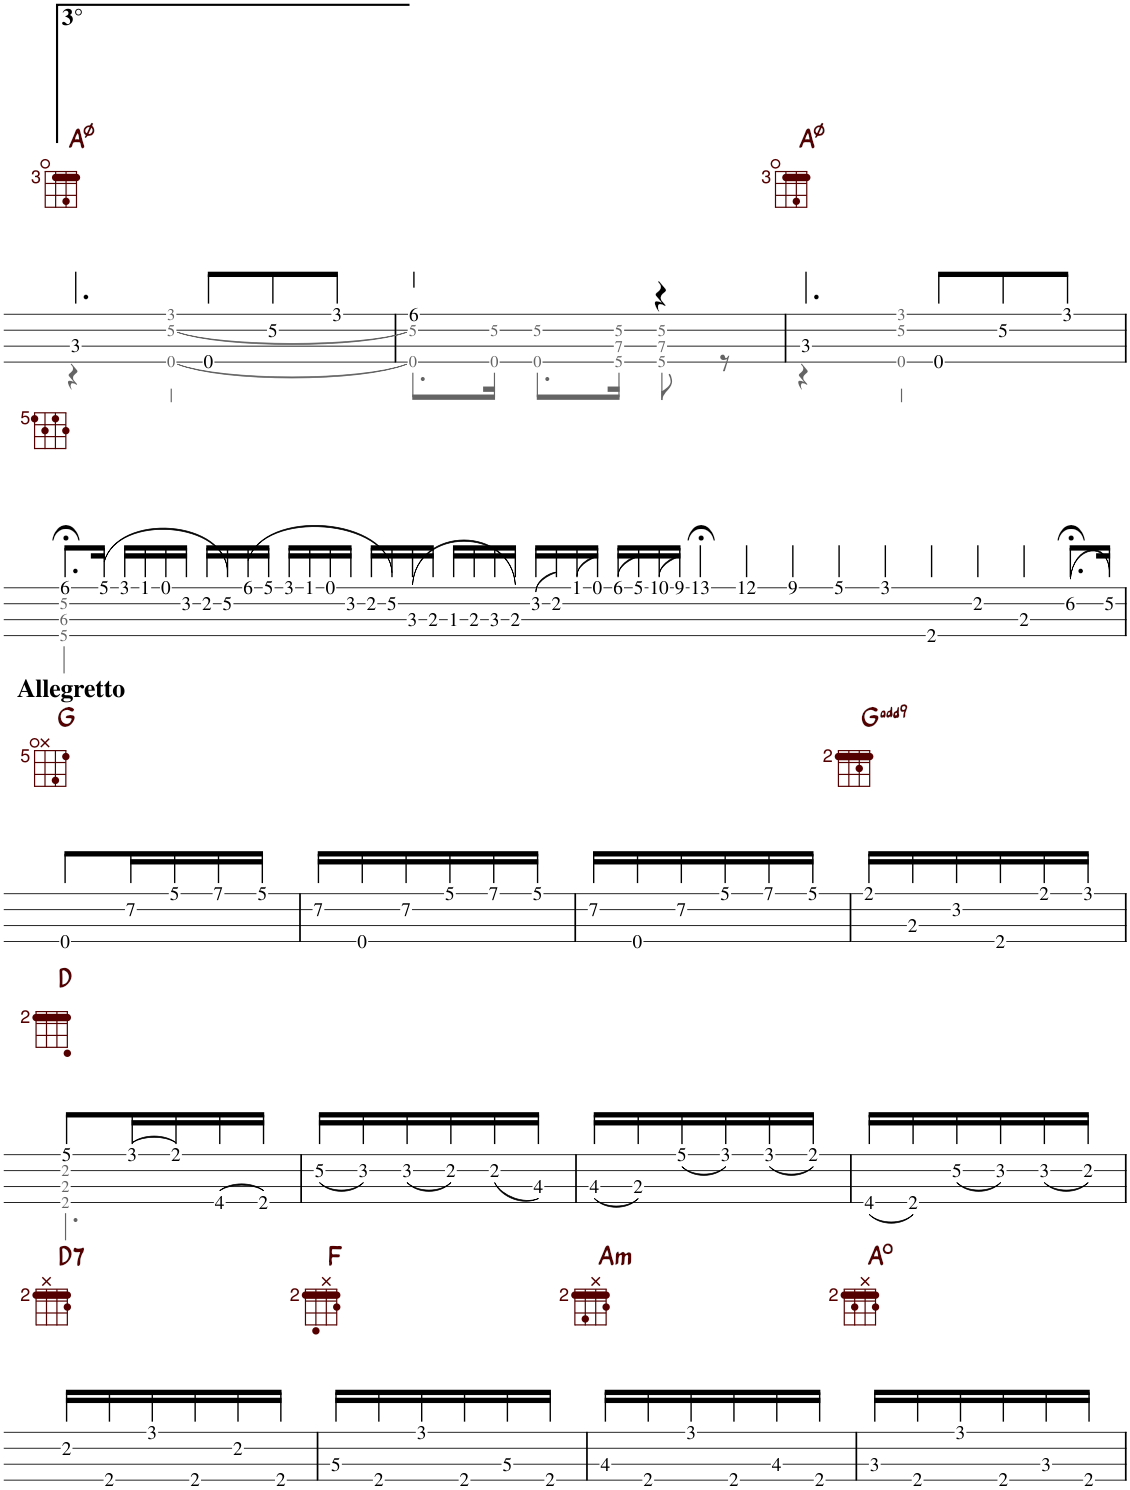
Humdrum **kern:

**kern	**harte
*part1	*part1
*staff1	*
*I"Ukulélé [Tablature]	*
!!LO:PB:g=z
*k[f#]	*
*M3/4	*
=54	=54
*^	*
4.e-/	4r	A:hdim7
.	[2g!i\ [2a!i\ 2cc!i\	.
8g/L	.	.
8a/	.	.
8cc/J	.	.
=55	=55	=55
2ee-/	8.g!i\] 8.a!i\]L	.
.	16g!i\ 16a!i\Jk	.
.	8.g!i\ 8.a!i\L	.
.	16cc!i\ 16g!i\ 16a!i\Jk	.
4r	8cc!i\ 8g!i\ 8a!i\	.
.	8r	.
=56	=56	=56
4.e-/	4r	A:hdim7
.	2g!i\ 2a!i\ 2cc!i\	.
8g/L	.	.
8a/	.	.
8cc/J	.	.
!!LO:LB:g=z	!!
=57	=57	=57
8.ee-;</L	4cc!i\ 4f#!i\ 4a!i\	.
(16dd/Jk	.	.
16cc/LL	00ryy	.
16b-/	.	.
16a/	.	.
16g/JJ	.	.
16f#/LL	.	.
16a/)	.	.
(16ee-/	.	.
16dd/JJ	.	.
16cc/LL	.	.
16b-/	.	.
16a/	.	.
16g/JJ	.	.
16f#/LL	.	.
16a/)	.	.
(16d#/	.	.
16d/JJ	.	.
16c#/LL	.	.
16d/	.	.
16d#/	.	.
16d/JJ)	.	.
(16g/LL	.	.
16f#/)	.	.
(16b-/	.	.
16a/JJ)	.	.
(16dd#/LL	.	.
16dd/)	.	.
(16gg/	.	.
16ff#/JJ)	.	.
4bb-;</	.	.
4aa/	.	.
4ff#/	.	.
4dd/	.	.
4cc/	.	.
4a/	.	.
4f#/	.	.
4d/	.	.
(8.b-;</L	.	.
16a/Jk)	.	.
*v	*v	*
!!LO:LB:g=z
=58	=58
*k[f#]	*
*M3/8	*
!LO:TX:a:B:t=Allegretto	!
8g/L	G:maj
16b/L	.
16dd/	.
16ee/	.
16dd/JJ	.
=59	=59
16b/LL	.
16g/	.
16b/	.
16dd/	.
16ee/	.
16dd/JJ	.
=60	=60
16b/LL	.
16g/	.
16b/	.
16dd/	.
16ee/	.
16dd/JJ	.
=61	=61
16b/LL	G:maj(9)
16d/	.
16g/	.
16a/	.
16b/	.
16cc/JJ	.
!!LO:LB:g=z
=62	=62
*^	*
8dd/L	4.a!i\ 4.d!i\ 4.f#!i\	D:maj
(16cc/L	.	.
16b/)	.	.
(16b/	.	.
16a/JJ)	.	.
*v	*v	*
=63	=63
(16a/LL	.
16g/)	.
(16g/	.
16f#/)	.
(16f#/	.
16e/JJ)	.
=64	=64
(16e/LL	.
16d/)	.
(16dd/	.
16cc/)	.
(16cc/	.
16b/JJ)	.
=65	=65
(16b/LL	.
16a/)	.
(16a/	.
16g/)	.
(16g/	.
16f#/JJ)	.
!!LO:LB:g=z
=66	=66
!	!LO:H:kt=7
16f#/LL	D:7
16a/	.
16cc/	.
16a/	.
16f#/	.
16a/JJ	.
=67	=67
16fn/LL	F:maj
16a/	.
16cc/	.
16a/	.
16f/	.
16a/JJ	.
=68	=68
!	!LO:H:kt=m
16e/LL	A:min
16a/	.
16cc/	.
16a/	.
16e/	.
16a/JJ	.
=69	=69
16e-X/LL	A:dim
16a/	.
16cc/	.
16a/	.
16e-/	.
16a/JJ	.
=	=
*-	*-
